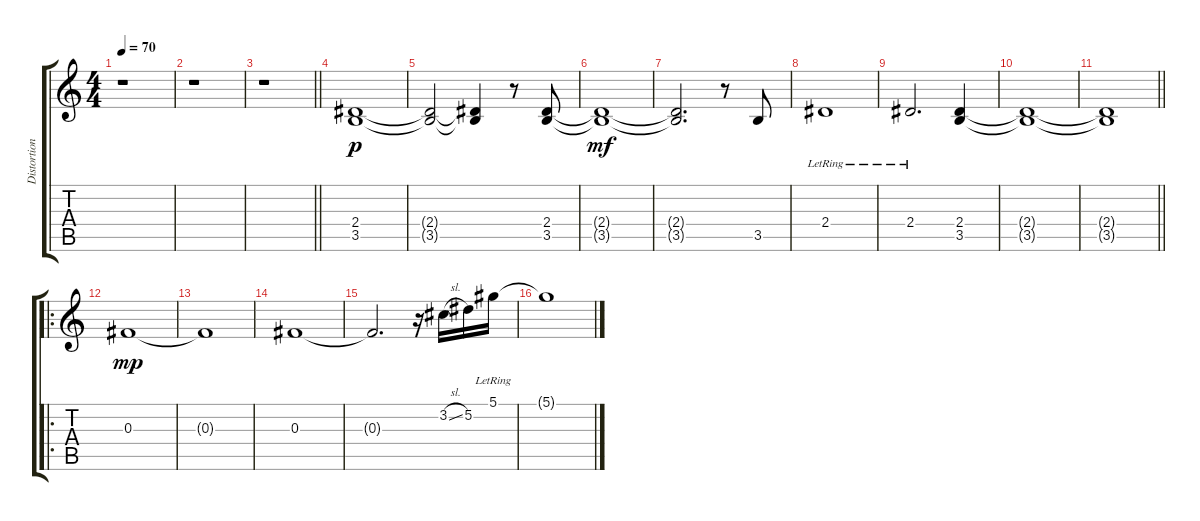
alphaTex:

\track ("Distortion Gtr Tuned down 1/2 Step" "Distortion") {instrument distortionguitar}
\staff {score tabs}
\tuning (Eb4 Bb3 Gb3 Db3 Ab2 Eb2) {hide}
\ts (4 4)
\tempo 70
\clef g2
\ks c
r.1{dy p instrument distortionguitar} |
r.1 |
\barLineRight lightlight
r.1 |
(2.4 3.5).1 |
(2.4{t} 3.5{t}).2 (2.4{t} 3.5{t}).4 r.8 (2.4 3.5).8 |
(2.4{t} 3.5{t}).1{dy mf} |
(2.4{t} 3.5{t}).2{d} r.8 3.5.8 |
2.4{lr}.1 |
2.4{lr}.2{d} (2.4 3.5).4 |
(2.4{t} 3.5{t}).1 |
\barLineRight lightlight
(2.4{t} 3.5{t}).1 |
\ro
0.3.1{dy mp} |
0.3{t}.1 |
0.3.1 |
0.3{t}.2{d} r.16 3.2{sl}.16 5.2.16 5.1{lr}.16 |
5.1{t}.1
